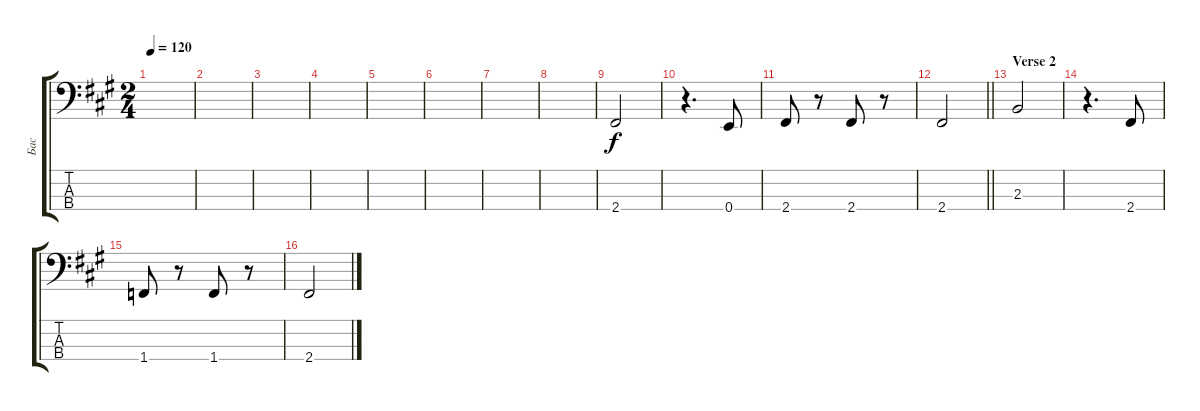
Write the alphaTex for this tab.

\track ("Бас" "Бас") {instrument electricbassfinger}
\staff {score tabs}
\tuning (G2 D2 A1 E1) {hide}
\ts (2 4)
\tempo 120
\clef f4
\ks f#minor
|
|
|
|
|
|
|
|
2.4.2 |
r.4{d} 0.4.8 |
2.4.8 r.8 2.4.8 r.8 |
\barLineRight lightlight
2.4.2 |
\section ("" "Verse 2")
2.3.2 |
r.4{d} 2.4.8 |
1.4.8 r.8 1.4.8 r.8 |
2.4.2
